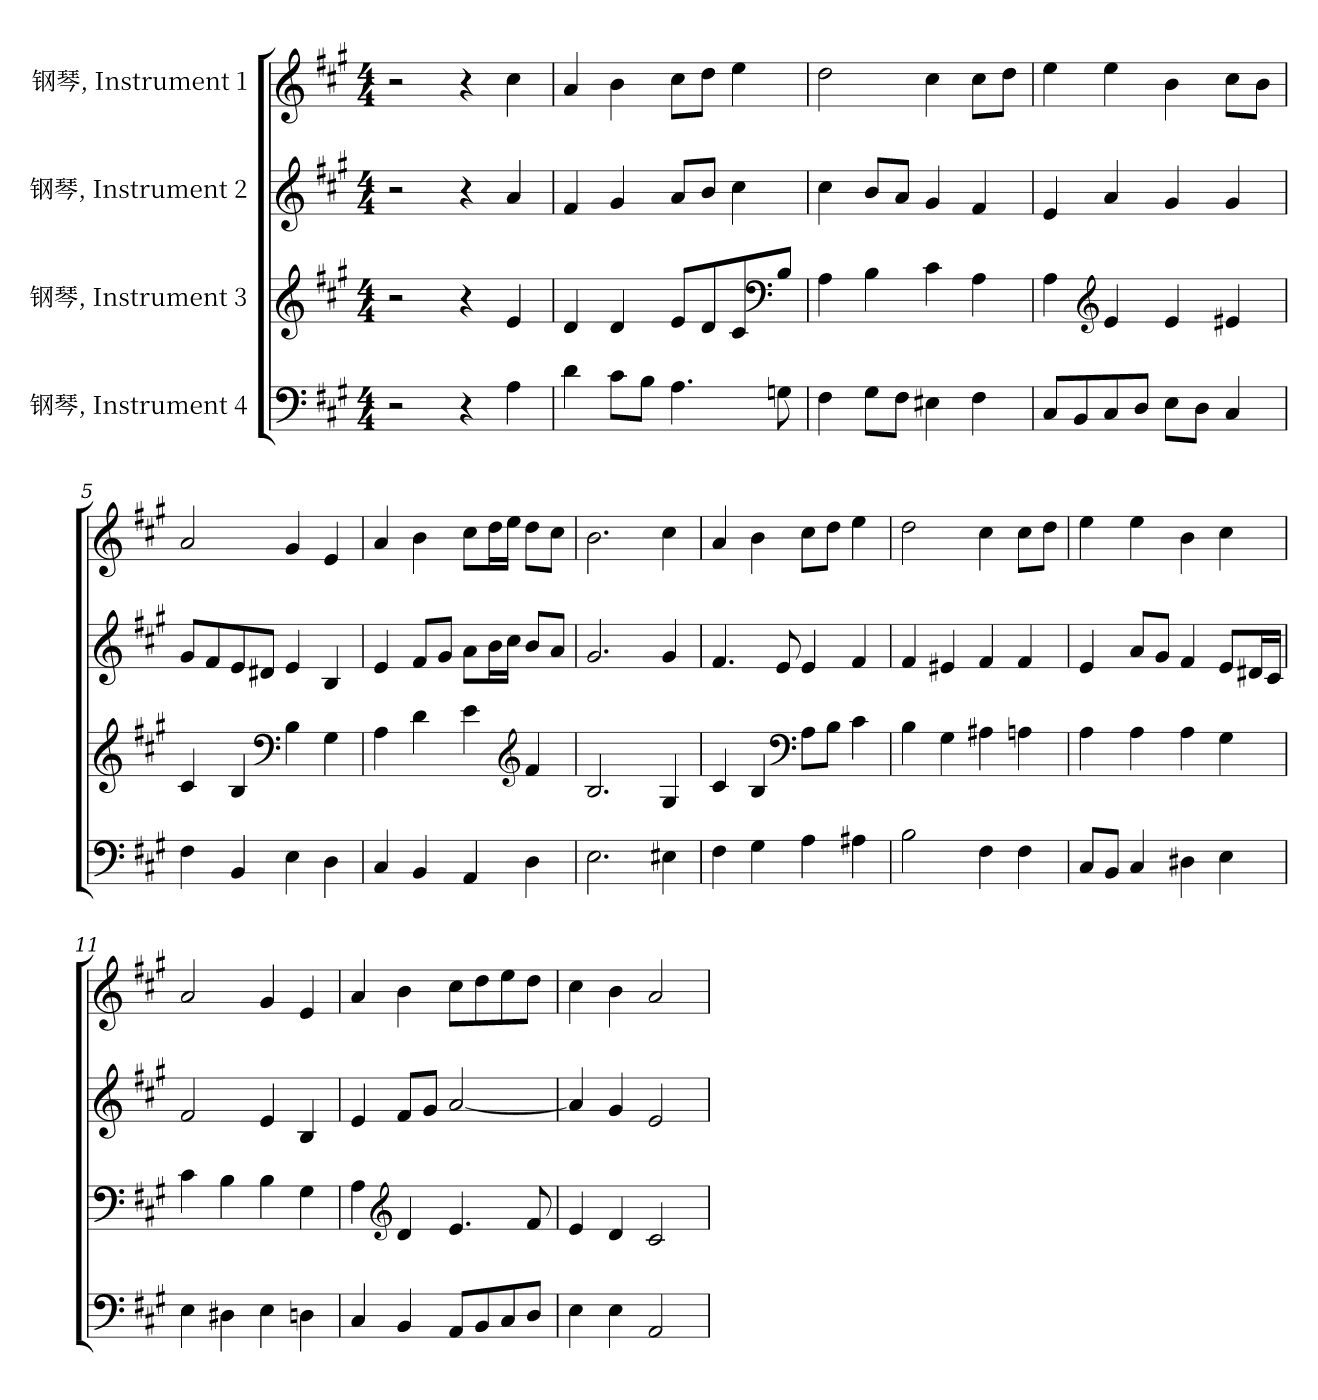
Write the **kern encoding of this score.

**kern	**kern	**kern	**kern
*part4	*part3	*part2	*part1
*staff4	*staff3	*staff2	*staff1
*I"钢琴, Instrument 4	*I"钢琴, Instrument 3	*I"钢琴, Instrument 2	*I"钢琴, Instrument 1
*clefF4	*clefG2	*clefG2	*clefG2
*k[f#c#g#]	*k[f#c#g#]	*k[f#c#g#]	*k[f#c#g#]
*M4/4	*M4/4	*M4/4	*M4/4
*MM96	*MM96	*MM96	*MM96
=1	=1	=1	=1
2r	2r	2r	2r
4r	4r	4r	4r
4A\	4e/	4a/	4cc#\
=2	=2	=2	=2
4d\	4d/	4f#/	4a/
8c#\L	4d/	4g#/	4b\
8B\J	.	.	.
4.A\	8e/L	8a/L	8cc#\L
.	8d/	8b/J	8dd\J
.	8c#/	4cc#\	4ee\
*	*clefF4	*	*
8Gn\	8B/J	.	.
=3	=3	=3	=3
4F#\	4A\	4cc#\	2dd\
8G#\L	4B\	8b/L	.
8F#\J	.	8a/J	.
4E#X\	4c#\	4g#/	4cc#\
4F#\	4A\	4f#/	8cc#\L
.	.	.	8dd\J
=4	=4	=4	=4
8C#/L	4A\	4e/	4ee\
8BB/	.	.	.
*	*clefG2	*	*
8C#/	4e/	4a/	4ee\
8D/J	.	.	.
8E\L	4e/	4g#/	4b\
8D\J	.	.	.
4C#/	4e#X/	4g#/	8cc#\L
.	.	.	8b\J
!!LO:LB:g=z
=5	=5	=5	=5
4F#\	4c#/	8g#/L	2a/
.	.	8f#/	.
4BB/	4B/	8e/	.
.	.	8d#X/J	.
*	*clefF4	*	*
4E\	4B\	4e/	4g#/
4D\	4G#\	4B/	4e/
=6	=6	=6	=6
4C#/	4A\	4e/	4a/
4BB/	4d\	8f#/L	4b\
.	.	8g#/J	.
4AA/	4e\	8a\L	8cc#\L
.	.	16b\L	16dd\L
.	.	16cc#\JJ	16ee\JJ
*	*clefG2	*	*
4D\	4f#/	8b/L	8dd\L
.	.	8a/J	8cc#\J
=7	=7	=7	=7
2.E\	2.B/	2.g#/	2.b\
4E#X\	4G#/	4g#/	4cc#\
=8	=8	=8	=8
4F#\	4c#/	4.f#/	4a/
4G#\	4B/	.	4b\
.	.	8e/	.
*	*clefF4	*	*
4A\	8A\L	4e/	8cc#\L
.	8B\J	.	8dd\J
4A#X\	4c#\	4f#/	4ee\
=9	=9	=9	=9
2B\	4B\	4f#/	2dd\
.	4G#\	4e#X/	.
4F#\	4A#X\	4f#/	4cc#\
4F#\	4An\	4f#/	8cc#\L
.	.	.	8dd\J
!!LO:LB:g=z
=10	=10	=10	=10
8C#/L	4A\	4e/	4ee\
8BB/J	.	.	.
4C#/	4A\	8a/L	4ee\
.	.	8g#/J	.
4D#X\	4A\	4f#/	4b\
4E\	4G#\	8e/L	4cc#\
.	.	16d#X/L	.
.	.	16c#/JJ	.
=11	=11	=11	=11
4E\	4c#\	2f#/	2a/
4D#X\	4B\	.	.
4E\	4B\	4e/	4g#/
4Dn\	4G#\	4B/	4e/
=12	=12	=12	=12
4C#/	4A\	4e/	4a/
*	*clefG2	*	*
4BB/	4d/	8f#/L	4b\
.	.	8g#/J	.
8AA/L	4.e/	[2a/	8cc#\L
8BB/	.	.	8dd\
8C#/	.	.	8ee\
8D/J	8f#/	.	8dd\J
=13	=13	=13	=13
4E\	4e/	4a/]	4cc#\
4E\	4d/	4g#/	4b\
2AA/	2c#/	2e/	2a/
=	=	=	=
*-	*-	*-	*-
